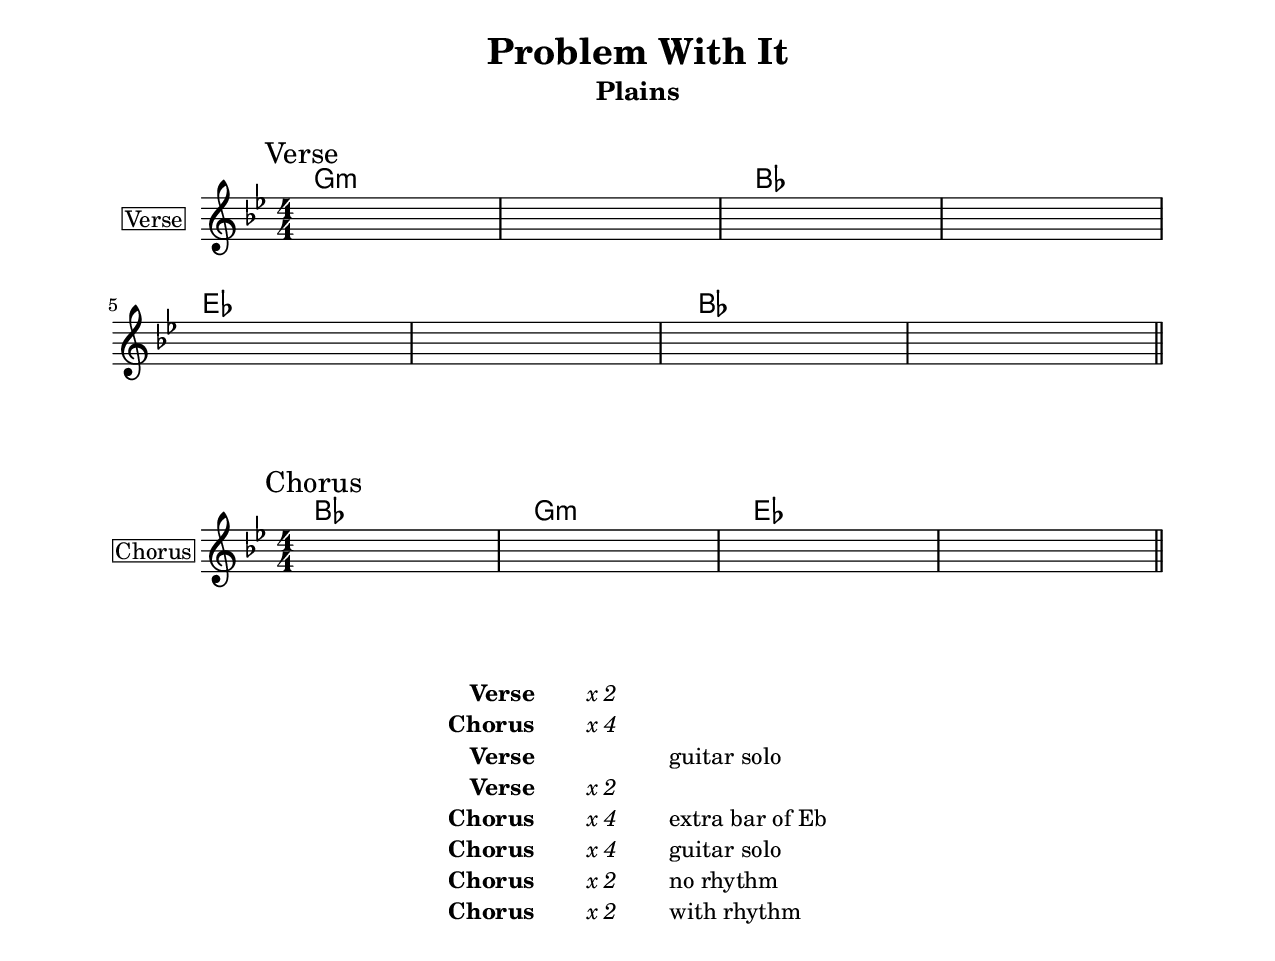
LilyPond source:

\version "2.23.82"

\include "settings.ily"
\include "style.ily"
changes_verse = \chords {
  \mark "Verse"
  g1:m |
  s |
  bf |
  s |
  ef |
  s |
  bf |
  s |
}

changes_chorus = \chords {
  \mark "Chorus"
  bf1 |
  g:m |
  ef |
  s |
}

key_and_time = {
  \key bf \major
  \time 4/4
}

structure_verse = {
  \key_and_time
  \mark \markup \box "Verse"
  s1 * 8 |
  \bar "||"
}

structure_chorus = {
  \key_and_time
  \mark \markup \box "Chorus"
  s1 * 4 |
  \bar "||"
}


\header {
  title = "Problem With It"
  subtitle = "Plains"
}

\paper {
  score-system-spacing.basic-distance = #20
}

\layout {
  ragged-last = ##f
  \context {
    \Score
    \consists #(set-bars-per-line '(4))
  }
}

\markup \vspace #1

\score {
  <<
    \numericTimeSignature
    \changes_verse
    \new Staff \with {
      instrumentName = \markup \box "Verse"
    } {
      \structure_verse
    }
  >>
}

\score {
  <<
    \numericTimeSignature
    \changes_chorus
    \new Staff \with {
      instrumentName = \markup \box "Chorus"
    } {
      \structure_chorus
    }
  >>
}

\markup \vspace #2

\markup \fill-line {
  \column
  \override #'(padding . 5)
  \table #'(1 -1 -1)
  {
    \bold Verse \italic "x 2" ""
    \bold Chorus \italic "x 4" ""
    \bold Verse \italic "" "guitar solo"
    \bold Verse \italic "x 2" ""
    \bold Chorus \italic "x 4" "extra bar of Eb"
    \bold Chorus \italic "x 4" "guitar solo"
    \bold Chorus \italic "x 2" "no rhythm"
    \bold Chorus \italic "x 2" "with rhythm"
  }
}
